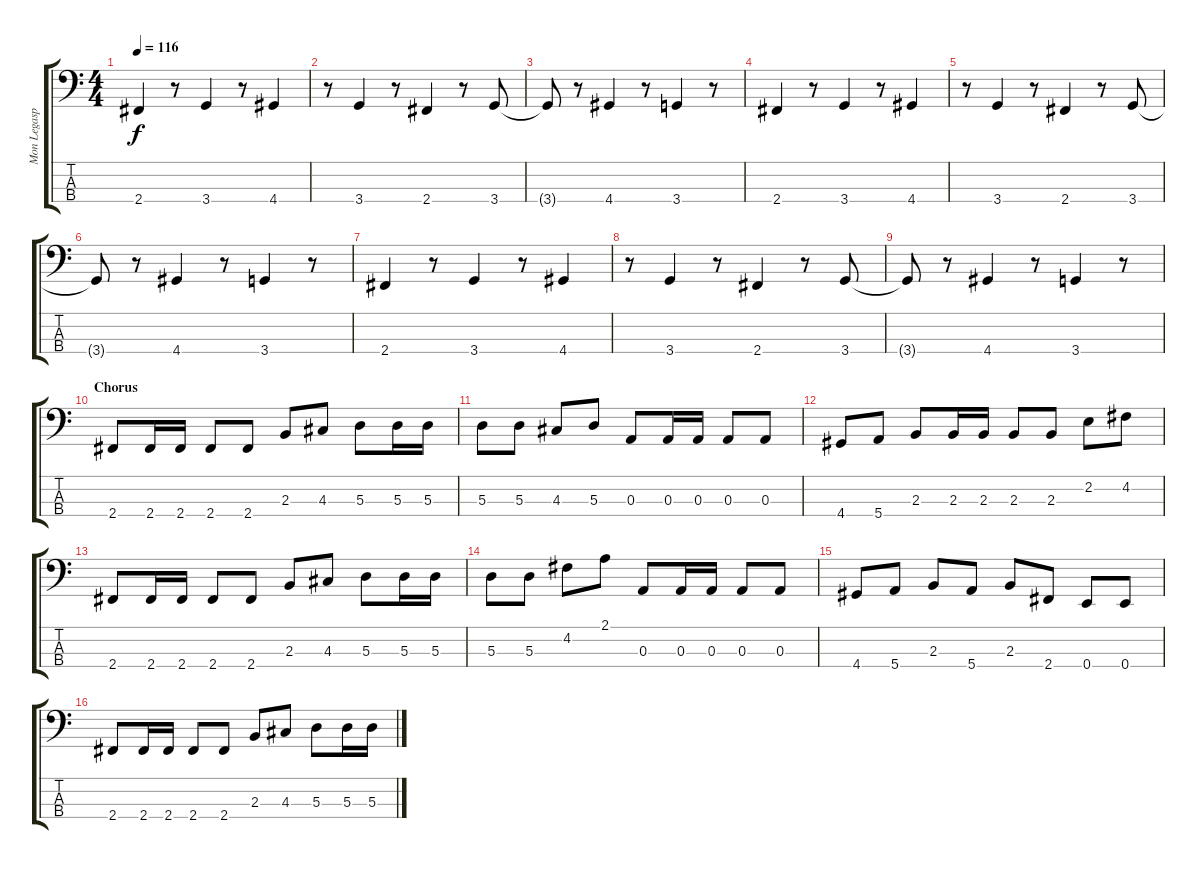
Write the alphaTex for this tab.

\track ("Mon Legaspi" "Mon Legasp") {instrument electricbasspick}
\staff {score tabs}
\tuning (G2 D2 A1 E1) {hide}
\ts (4 4)
\tempo 116
\clef f4
\ks c
2.4.4{dy f} r.8 3.4.4 r.8 4.4.4 |
r.8 3.4.4 r.8 2.4.4 r.8 3.4.8 |
3.4{t}.8 r.8 4.4.4 r.8 3.4.4 r.8 |
2.4.4 r.8 3.4.4 r.8 4.4.4 |
r.8 3.4.4 r.8 2.4.4 r.8 3.4.8 |
3.4{t}.8 r.8 4.4.4 r.8 3.4.4 r.8 |
2.4.4 r.8 3.4.4 r.8 4.4.4 |
r.8 3.4.4 r.8 2.4.4 r.8 3.4.8 |
3.4{t}.8 r.8 4.4.4 r.8 3.4.4 r.8 |
\section ("" "Chorus")
2.4.8 2.4.16 2.4.16 2.4.8 2.4.8 2.3.8 4.3.8 5.3.8 5.3.16 5.3.16 |
5.3.8 5.3.8 4.3.8 5.3.8 0.3.8 0.3.16 0.3.16 0.3.8 0.3.8 |
4.4.8 5.4.8 2.3.8 2.3.16 2.3.16 2.3.8 2.3.8 2.2.8 4.2.8 |
2.4.8 2.4.16 2.4.16 2.4.8 2.4.8 2.3.8 4.3.8 5.3.8 5.3.16 5.3.16 |
5.3.8 5.3.8 4.2.8 2.1.8 0.3.8 0.3.16 0.3.16 0.3.8 0.3.8 |
4.4.8 5.4.8 2.3.8 5.4.8 2.3.8 2.4.8 0.4.8 0.4.8 |
2.4.8 2.4.16 2.4.16 2.4.8 2.4.8 2.3.8 4.3.8 5.3.8 5.3.16 5.3.16
